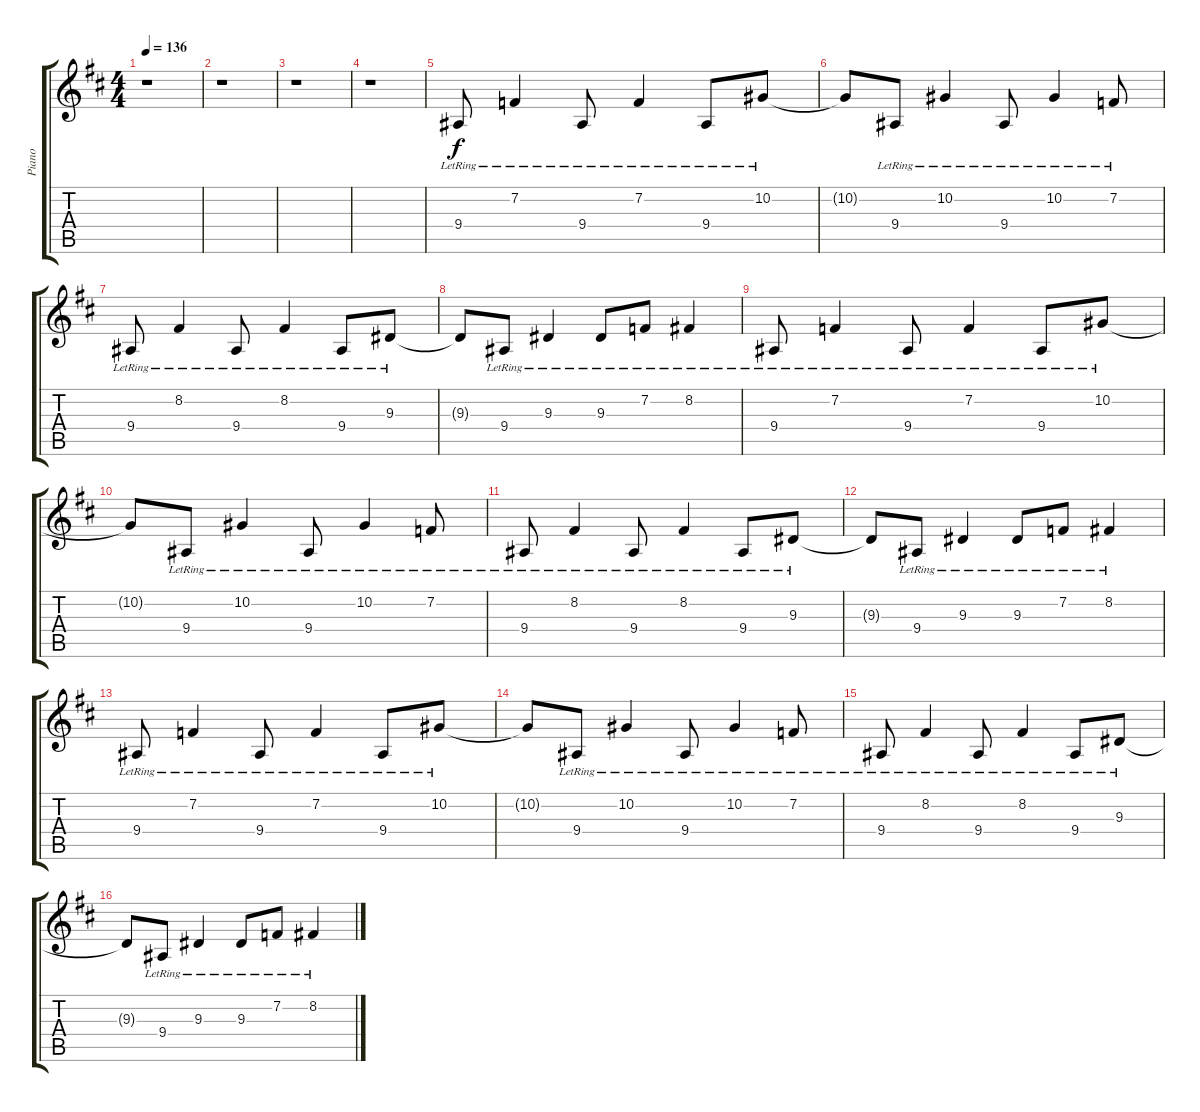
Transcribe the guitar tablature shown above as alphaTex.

\track ("Piano" "Piano") {instrument electricgrandpiano}
\staff {score tabs}
\tuning (Eb4 Bb3 Gb3 Db3 Ab2 Db2) {hide}
\ts (4 4)
\tempo 136
\clef g2
\ks d
r.1{dy f instrument electricgrandpiano} |
r.1 |
r.1 |
r.1 |
9.4{lr}.8 7.2{lr}.4 9.4{lr}.8 7.2{lr}.4 9.4{lr}.8 10.2{lr}.8 |
10.2{t}.8 9.4{lr}.8 10.2{lr}.4 9.4{lr}.8 10.2{lr}.4 7.2{lr}.8 |
9.4{lr}.8 8.2{lr}.4 9.4{lr}.8 8.2{lr}.4 9.4{lr}.8 9.3{lr}.8 |
9.3{t}.8 9.4{lr}.8 9.3{lr}.4 9.3{lr}.8 7.2{lr}.8 8.2{lr}.4 |
9.4{lr}.8 7.2{lr}.4 9.4{lr}.8 7.2{lr}.4 9.4{lr}.8 10.2{lr}.8 |
10.2{t}.8 9.4{lr}.8 10.2{lr}.4 9.4{lr}.8 10.2{lr}.4 7.2{lr}.8 |
9.4{lr}.8 8.2{lr}.4 9.4{lr}.8 8.2{lr}.4 9.4{lr}.8 9.3{lr}.8 |
9.3{t}.8 9.4{lr}.8 9.3{lr}.4 9.3{lr}.8 7.2{lr}.8 8.2{lr}.4 |
9.4{lr}.8 7.2{lr}.4 9.4{lr}.8 7.2{lr}.4 9.4{lr}.8 10.2{lr}.8 |
10.2{t}.8 9.4{lr}.8 10.2{lr}.4 9.4{lr}.8 10.2{lr}.4 7.2{lr}.8 |
9.4{lr}.8 8.2{lr}.4 9.4{lr}.8 8.2{lr}.4 9.4{lr}.8 9.3{lr}.8 |
9.3{t}.8 9.4{lr}.8 9.3{lr}.4 9.3{lr}.8 7.2{lr}.8 8.2{lr}.4
